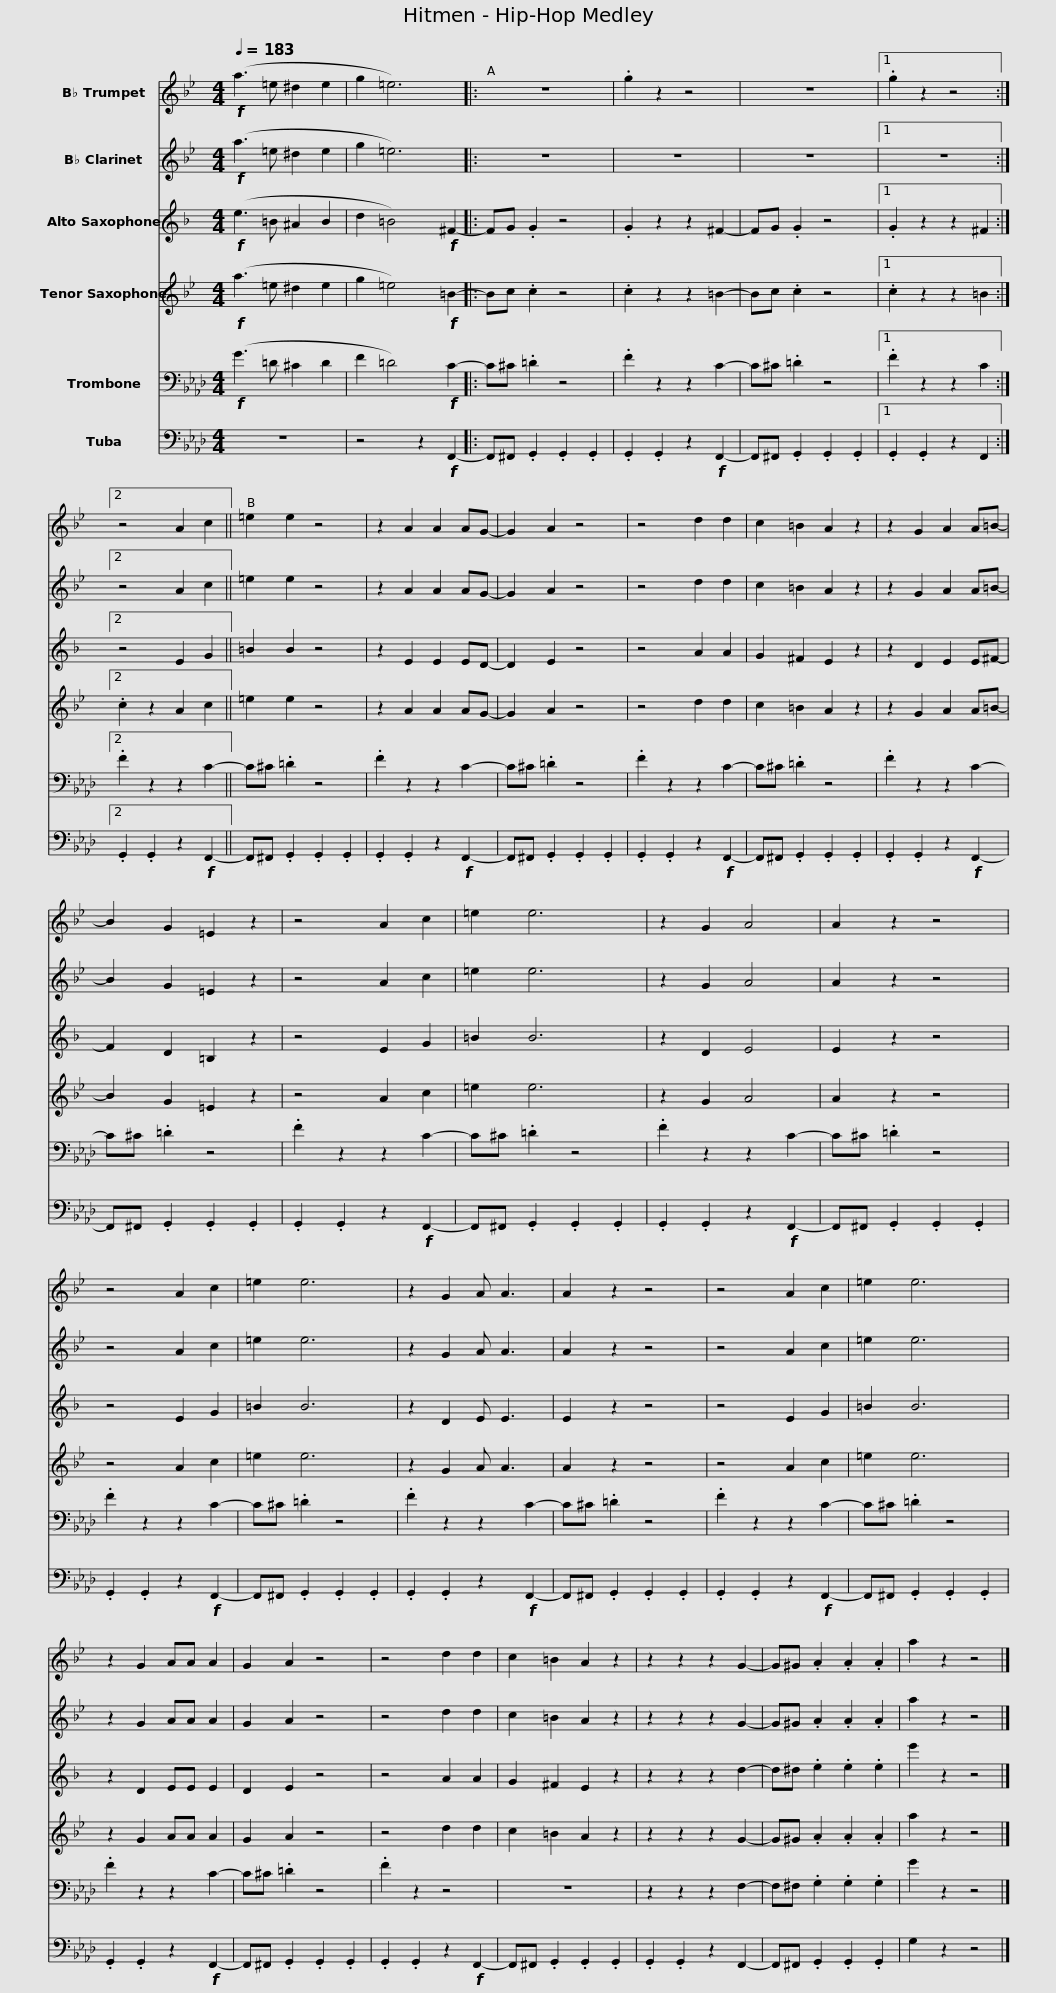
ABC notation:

X:1
%%score 1 2 3 4 5 6
L:1/8
Q:1/4=183
M:4/4
I:linebreak $
K:Ab
V:1 treble transpose=-2
V:2 treble transpose=-2
V:3 treble transpose=-9
V:4 treble transpose=-14
V:5 bass
V:6 bass
V:1
[K:Bb]!f! (a3 =e ^d2 e2 | g2 =e6) |: z8 | .g2 z2 z4 | z8 |1 %5
 .g2 z2 z4 :|2 z4 A2 c2 || =e2 e2 z4 | z2 A2 A2 AG- |$ G2 A2 z4 | %10
 z4 d2 d2 | c2 =B2 A2 z2 | z2 G2 A2 A=B- | B2 G2 =E2 z2 | z4 A2 c2 | %15
 =e2 e6 | z2 G2 A4 | A2 z2 z4 | z4 A2 c2 |$ =e2 e6 | %20
 z2 G2 A A3 | A2 z2 z4 | z4 A2 c2 | =e2 e6 | z2 G2 AA A2 | %25
 G2 A2 z4 | z4 d2 d2 | c2 =B2 A2 z2 | z2 z2 z2 G2- |$ G^G .A2 .A2 .A2 | %30
 a2 z2 z4 |] %31
V:2
[K:Bb]!f! (a3 =e ^d2 e2 | g2 =e6) |: z8 | z8 | z8 |1 %5
 z8 :|2 z4 A2 c2 || =e2 e2 z4 | z2 A2 A2 AG- |$ G2 A2 z4 | %10
 z4 d2 d2 | c2 =B2 A2 z2 | z2 G2 A2 A=B- | B2 G2 =E2 z2 | z4 A2 c2 | %15
 =e2 e6 | z2 G2 A4 | A2 z2 z4 | z4 A2 c2 |$ =e2 e6 | %20
 z2 G2 A A3 | A2 z2 z4 | z4 A2 c2 | =e2 e6 | z2 G2 AA A2 | %25
 G2 A2 z4 | z4 d2 d2 | c2 =B2 A2 z2 | z2 z2 z2 G2- |$ G^G .A2 .A2 .A2 | %30
 a2 z2 z4 |] %31
V:3
[K:F]!f! (e3 =B ^A2 B2 | d2 =B4)!f! ^F2- |: FG .G2 z4 | .G2 z2 z2 ^F2- | FG .G2 z4 |1 %5
 .G2 z2 z2 ^F2 :|2 z4 E2 G2 || =B2 B2 z4 | z2 E2 E2 ED- |$ D2 E2 z4 | %10
 z4 A2 A2 | G2 ^F2 E2 z2 | z2 D2 E2 E^F- | F2 D2 =B,2 z2 | z4 E2 G2 | %15
 =B2 B6 | z2 D2 E4 | E2 z2 z4 | z4 E2 G2 |$ =B2 B6 | %20
 z2 D2 E E3 | E2 z2 z4 | z4 E2 G2 | =B2 B6 | z2 D2 EE E2 | %25
 D2 E2 z4 | z4 A2 A2 | G2 ^F2 E2 z2 | z2 z2 z2 d2- |$ d^d .e2 .e2 .e2 | %30
 e'2 z2 z4 |] %31
V:4
[K:Bb]!f! (a3 =e ^d2 e2 | g2 =e4)!f! =B2- |: Bc .c2 z4 | .c2 z2 z2 =B2- | Bc .c2 z4 |1 %5
 .c2 z2 z2 =B2 :|2 .c2 z2 A2 c2 || =e2 e2 z4 | z2 A2 A2 AG- |$ G2 A2 z4 | %10
 z4 d2 d2 | c2 =B2 A2 z2 | z2 G2 A2 A=B- | B2 G2 =E2 z2 | z4 A2 c2 | %15
 =e2 e6 | z2 G2 A4 | A2 z2 z4 | z4 A2 c2 |$ =e2 e6 | %20
 z2 G2 A A3 | A2 z2 z4 | z4 A2 c2 | =e2 e6 | z2 G2 AA A2 | %25
 G2 A2 z4 | z4 d2 d2 | c2 =B2 A2 z2 | z2 z2 z2 G2- |$ G^G .A2 .A2 .A2 | %30
 a2 z2 z4 |] %31
V:5
!f! (G3 =D ^C2 D2 | F2 =D4)!f! C2- |: C^C .=D2 z4 | .F2 z2 z2 C2- | C^C .=D2 z4 |1 %5
 .F2 z2 z2 C2 :|2 .F2 z2 z2 C2- || C^C .=D2 z4 | .F2 z2 z2 C2- |$ C^C .=D2 z4 | %10
 .F2 z2 z2 C2- | C^C .=D2 z4 | .F2 z2 z2 C2- | C^C .=D2 z4 | .F2 z2 z2 C2- | %15
 C^C .=D2 z4 | .F2 z2 z2 C2- | C^C .=D2 z4 | .F2 z2 z2 C2- |$ C^C .=D2 z4 | %20
 .F2 z2 z2 C2- | C^C .=D2 z4 | .F2 z2 z2 C2- | C^C .=D2 z4 | .F2 z2 z2 C2- | %25
 C^C .=D2 z4 | .F2 z2 z4 | z8 | z2 z2 z2 F,2- |$ F,^F, .G,2 .G,2 .G,2 | %30
 G2 z2 z4 |] %31
V:6
 z8 | z4 z2!f! F,,2- |: F,,^F,, .G,,2 .G,,2 .G,,2 | .G,,2 .G,,2 z2!f! F,,2- | F,,^F,, .G,,2 .G,,2 .G,,2 |1 %5
 .G,,2 .G,,2 z2 F,,2 :|2 .G,,2 .G,,2 z2!f! F,,2- || F,,^F,, .G,,2 .G,,2 .G,,2 | .G,,2 .G,,2 z2!f! F,,2- |$ F,,^F,, .G,,2 .G,,2 .G,,2 | %10
 .G,,2 .G,,2 z2!f! F,,2- | F,,^F,, .G,,2 .G,,2 .G,,2 | .G,,2 .G,,2 z2!f! F,,2- | F,,^F,, .G,,2 .G,,2 .G,,2 | .G,,2 .G,,2 z2!f! F,,2- | %15
 F,,^F,, .G,,2 .G,,2 .G,,2 | .G,,2 .G,,2 z2!f! F,,2- | F,,^F,, .G,,2 .G,,2 .G,,2 | .G,,2 .G,,2 z2!f! F,,2- |$ F,,^F,, .G,,2 .G,,2 .G,,2 | %20
 .G,,2 .G,,2 z2!f! F,,2- | F,,^F,, .G,,2 .G,,2 .G,,2 | .G,,2 .G,,2 z2!f! F,,2- | F,,^F,, .G,,2 .G,,2 .G,,2 | .G,,2 .G,,2 z2!f! F,,2- | %25
 F,,^F,, .G,,2 .G,,2 .G,,2 | .G,,2 .G,,2 z2!f! F,,2- | F,,^F,, .G,,2 .G,,2 .G,,2 | .G,,2 .G,,2 z2 F,,2- |$ F,,^F,, .G,,2 .G,,2 .G,,2 | %30
 G,2 z2 z4 |] %31
